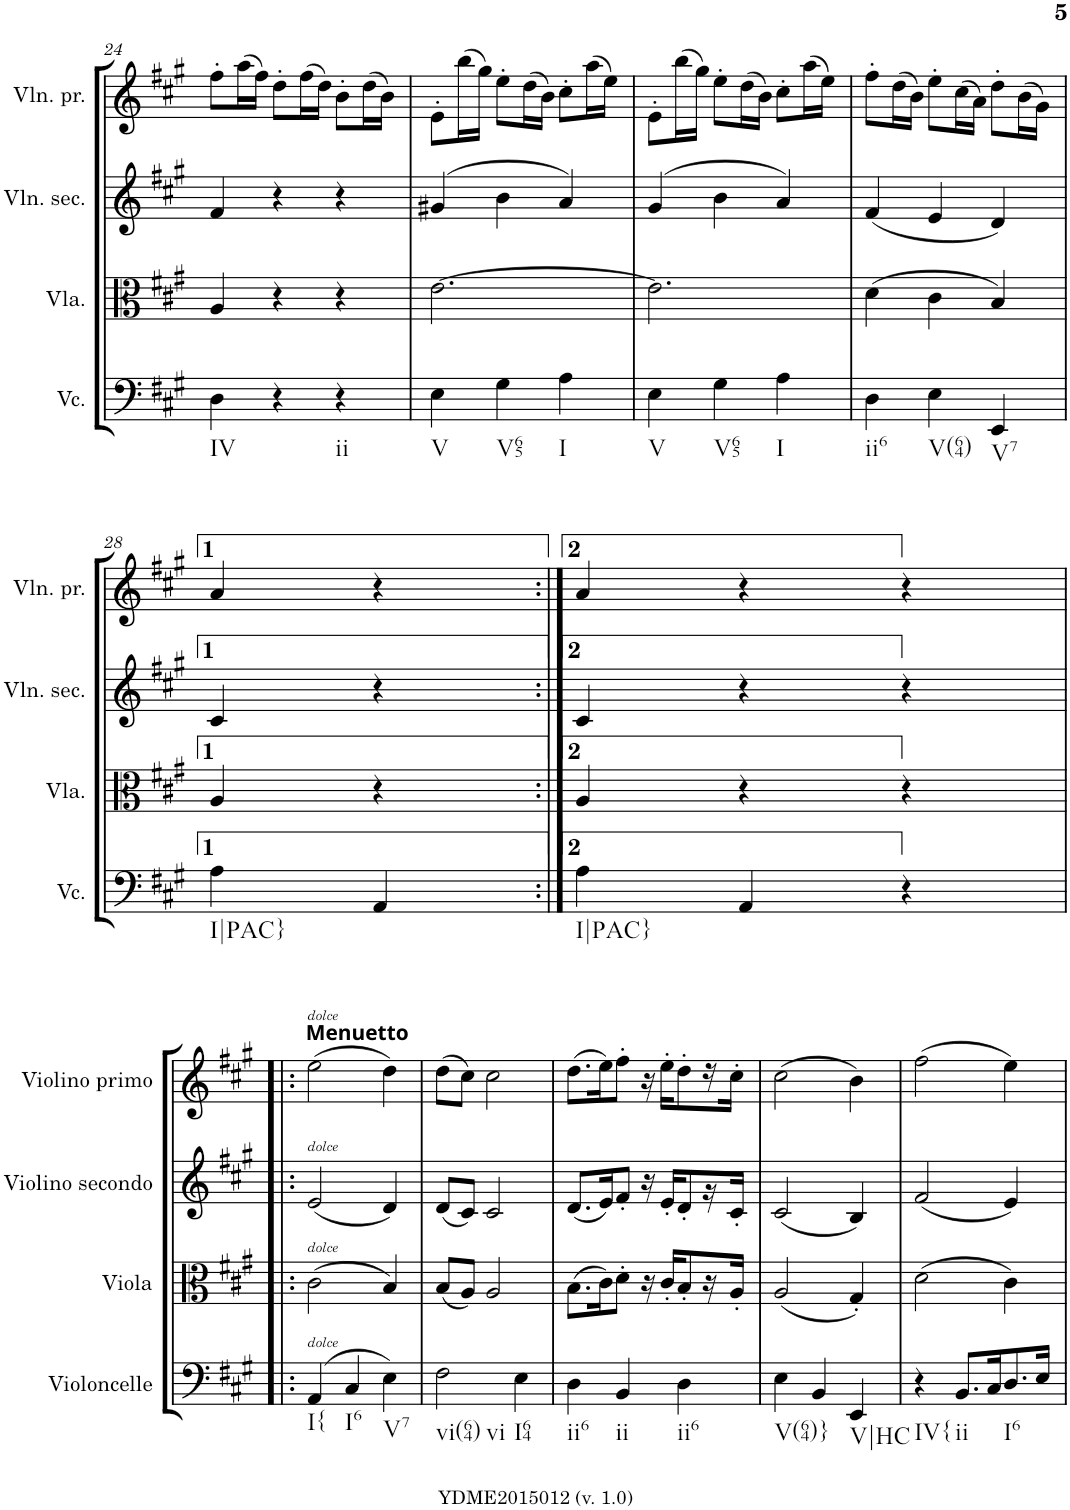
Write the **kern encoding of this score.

**kern	**kern	**kern	**kern
*part4	*part3	*part2	*part1
*staff4	*staff3	*staff2	*staff1
*I"Violoncelle	*I"Viola	*I"Violino secondo	*I"Violino primo
*I'Vc.	*I'Vla.	*I'Vln. sec.	*I'Vln. pr.
!!LO:PB:g=z
*clefF4	*clefC3	*clefG2	*clefG2
*k[f#c#g#]	*k[f#c#g#]	*k[f#c#g#]	*k[f#c#g#]
*A:	*A:	*A:	*A:
*M3/4	*M3/4	*M3/4	*M3/4
=24	=24	=24	=24
!LO:TX:b:t=IV	!	!	!
4D\	4A/	4f#/	8ff#'\L
.	.	.	(>16aa\L
.	.	.	16ff#\JJ)
4r	4r	4r	8dd'\L
.	.	.	(>16ff#\L
.	.	.	16dd\JJ)
!LO:TX:b:t=ii	!	!	!
4r	4r	4r	8b'\L
.	.	.	(>16dd\L
.	.	.	16b\JJ)
=25	=25	=25	=25
!LO:TX:b:t=V	!	!	!
4E\	[2.e\	(>4g#X/	8e'\L
.	.	.	(>16bb\L
.	.	.	16gg#\JJ)
!LO:TX:b:t=V65	!	!	!
4G#\	.	4b\	8ee'\L
.	.	.	(>16dd\L
.	.	.	16b\JJ)
!LO:TX:b:t=I	!	!	!
4A\	.	4a/)	8cc#'\L
.	.	.	(>16aa\L
.	.	.	16ee\JJ)
=26	=26	=26	=26
!LO:TX:b:t=V	!	!	!
4E\	2.e\]	(>4g#/	8e'\L
.	.	.	(>16bb\L
.	.	.	16gg#\JJ)
!LO:TX:b:t=V65	!	!	!
4G#\	.	4b\	8ee'\L
.	.	.	(>16dd\L
.	.	.	16b\JJ)
!LO:TX:b:t=I	!	!	!
4A\	.	4a/)	8cc#'\L
.	.	.	(>16aa\L
.	.	.	16ee\JJ)
=27	=27	=27	=27
!LO:TX:b:t=ii6	!	!	!
4D\	(>4d\	(<4f#/	8ff#'\L
.	.	.	(>16dd\L
.	.	.	16b\JJ)
!LO:TX:b:t=V(64)	!	!	!
4E\	4c#\	4e/	8ee'\L
.	.	.	(>16cc#\L
.	.	.	16a\JJ)
!LO:TX:b:t=V7	!	!	!
4EE/	4B/)	4d/)	8dd'\L
.	.	.	(>16b\L
.	.	.	16g#\JJ)
!!LO:LB:g=z
=28	=28	=28	=28
!LO:TX:b:t=I|PAC}	!	!	!
4A\	4A/	4c#/	4a/
4AA/	4r	4r	4r
=28X2:|!	=28X2:|!	=28X2:|!	=28X2:|!
!LO:TX:b:t=I|PAC}	!	!	!
4A\	4A/	4c#/	4a/
4AA/	4r	4r	4r
4r	4r	4r	4r
!!LO:LB:g=z
=1!|:	=1!|:	=1!|:	=1!|:
!	!	!	!LO:TX:a:B:t=Menuetto
!	!	!	!LO:TX:a:i:t=dolce
!	!	!LO:TX:a:i:t=dolce	!
!	!LO:TX:a:i:t=dolce	!	!
!LO:TX:a:i:t=dolce	!	!	!
!LO:TX:b:t=I{	!	!	!
(>4AA/	(>2c#\	(<2e/	(>2ee\
!LO:TX:b:t=I6	!	!	!
4C#/	.	.	.
!LO:TX:b:t=V7	!	!	!
4E\)	4B/)	4d/)	4dd\)
=2	=2	=2	=2
!LO:TX:b:t=vi(64)	!	!	!
!LO:TX:b:t=vi	!	!	!
2F#\	(<8B/L	(<8d/L	(>8dd\L
.	8A/J)	8c#/J)	8cc#\J)
.	2A/	2c#/	2cc#\
!LO:TX:b:t=I64	!	!	!
4E\	.	.	.
=3	=3	=3	=3
!LO:TX:b:t=ii6	!	!	!
4D\	(>8.B\L	(<8.d/L	(>8.dd\L
.	16c#\K)	16e/K)	16ee\K)
!LO:TX:b:t=ii	!	!	!
4BB/	8d'\J	8f#'/J	8ff#'\J
.	16r	16r	16r
.	16c#'/KL	16e'/KL	16ee'\KL
!LO:TX:b:t=ii6	!	!	!
4D\	8B'/	8d'/	8dd'\
.	16r	16r	16r
.	16A'/JJ	16c#'/JJ	16cc#'\JJ
=4	=4	=4	=4
!LO:TX:b:t=V(64)}	!	!	!
4E\	(<2A/	(<2c#/	(>2cc#\
4BB/	.	.	.
!LO:TX:b:t=V|HC	!	!	!
4EE/	4G#'/)	4B/)	4b\)
=5	=5	=5	=5
!LO:TX:b:t=IV{	!	!	!
4r	(>2d\	(<2f#/	(>2ff#\
!LO:TX:b:t=ii	!	!	!
8.BB/L	.	.	.
16C#/K	.	.	.
!LO:TX:b:t=I6	!	!	!
8.D/	4c#\)	4e/)	4ee\)
16E/Jk	.	.	.
=	=	=	=
*-	*-	*-	*-
